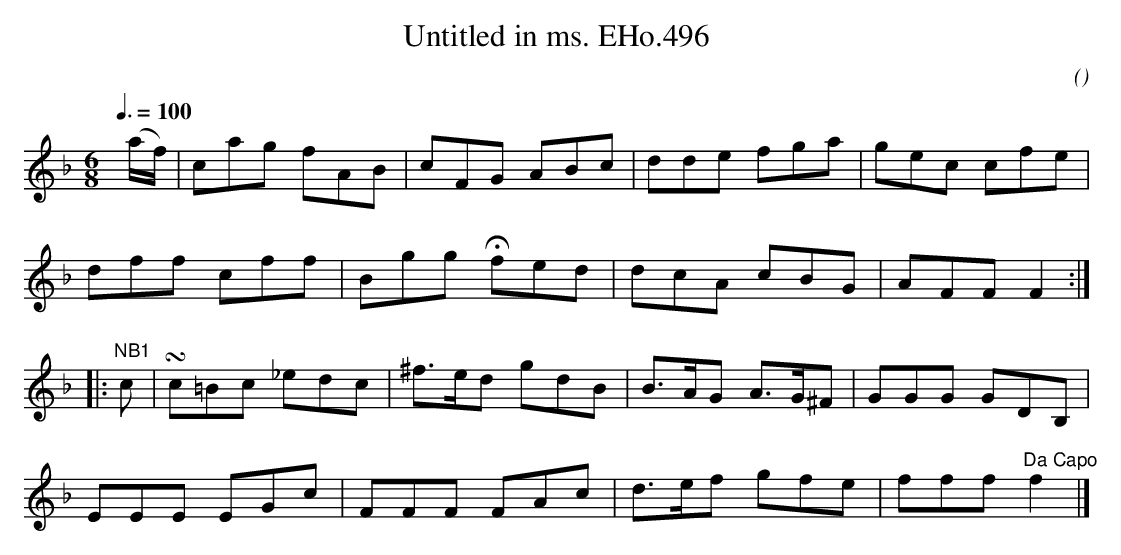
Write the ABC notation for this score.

X:1
T:Untitled in ms. EHo.496
M:6/8
L:1/8
Q:3/8=100
C:
O:
K:F
y(a/f/) | cag fAB | cFG ABc | dde fga | gec cfe |
dff cff | Bgg !fermata!fed | dcA cBG | AFF F2 :|
|:"NB1" c | !turn!c=Bc _edc | ^f>ed gdB | B>AG A>G^F | GGG GDB, |
EEE EGc | FFF FAc | d>ef gfe | fff"Da Capo" f2 |]
